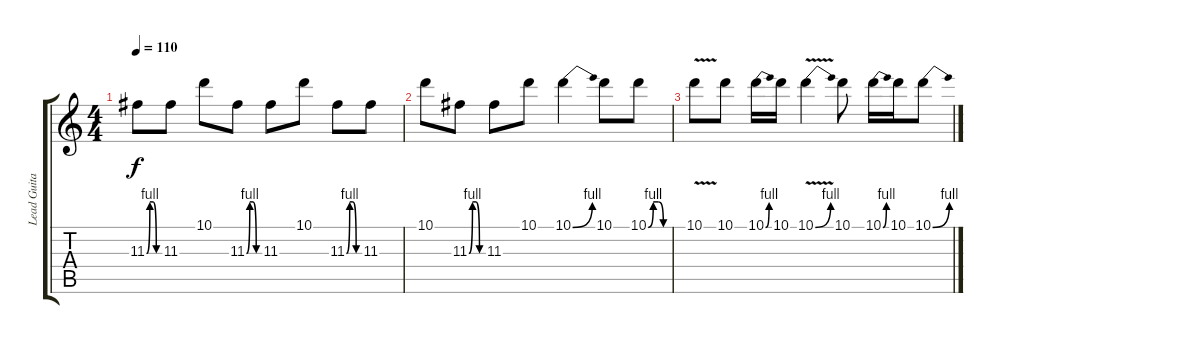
\track ("Lead Guitar" "Lead Guita") {instrument distortionguitar}
\staff {score tabs}
\tuning (E4 B3 G3 D3 A2 E2) {hide}
\ts (4 4)
\tempo 110
\clef g2
\ks c
11.3{be (custom 0 0 15 4 30 4 45 0 60 0)}.8{dy f} 11.3.8 10.1.8 11.3{be (custom 0 0 15 4 30 4 45 0 60 0)}.8 11.3.8 10.1.8 11.3{be (custom 0 0 15 4 30 4 45 0 60 0)}.8 11.3.8 |
10.1.8 11.3{be (custom 0 0 15 4 30 4 45 0 60 0)}.8 11.3.8 10.1.8 10.1{be (bend 0 0 60 4)}.4 10.1.8 10.1{be (custom 0 0 15 4 30 4 45 0 60 0)}.8 |
10.1{v}.8 10.1.8 10.1{be (bend 0 0 60 4)}.16 10.1.16 10.1{be (bend 0 0 60 4) v}.4 10.1.8 10.1{be (bend 0 0 60 4)}.16 10.1.16 10.1{be (bend 0 0 60 4)}.8
